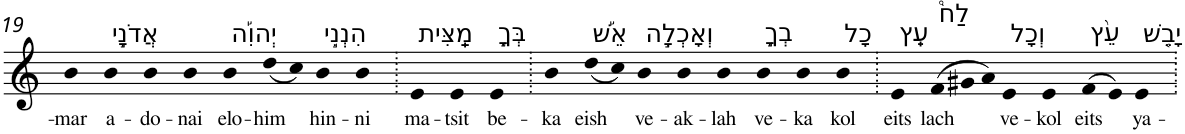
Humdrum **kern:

**kern	**text
*part1	*part1
*staff1	*staff1
*I"Piano	*
*I'Pno	*
!!LO:PB:g=z
*clefG2	*
*k[]	*
=19	=19
!	!LO:LY:b
4b	-mar
!LO:TX:a:t=אֲדֹנָ֣י	!
!	!LO:LY:b
4b	a-
!	!LO:LY:b
4b	-do-
!	!LO:LY:b
4b	-nai
!LO:TX:a:t=יְהוִ֡ה	!
!	!LO:LY:b
4b	elo-
!	!LO:LY:b
(<8dd	-him
8cc)	.
!LO:TX:a:t=הִנְנִ֣י	!
!	!LO:LY:b
4b	hin-
!	!LO:LY:b
4b	-ni
=20.	=20.
!LO:TX:a:t=מַֽצִּית	!
!	!LO:LY:b
4e	ma-
!	!LO:LY:b
4e	-tsit
!LO:TX:a:t=בְּךָ֣	!
!	!LO:LY:b
4e	be-
=21.	=21.
!	!LO:LY:b
4b	-ka
!LO:TX:a:t=אֵ֡שׁ	!
!	!LO:LY:b
(<8dd	eish
8cc)	.
!LO:TX:a:t=וְאָכְלָ֣ה	!
!	!LO:LY:b
4b	ve-
!	!LO:LY:b
4b	-ak-
!	!LO:LY:b
4b	-lah
!LO:TX:a:t=בְךָ֣	!
!	!LO:LY:b
4b	ve-
!	!LO:LY:b
4b	-ka
!LO:TX:a:t=כָל	!
!	!LO:LY:b
4b	kol
=22.	=22.
!LO:TX:a:t=עֵֽץ	!
!	!LO:LY:b
4e	eits
*Xtuplet	*
!LO:TX:a:t=לַח֩	!
!	!LO:LY:b
(>12f	lach
12g#X	.
12a)	.
!LO:TX:a:t=וְכָל	!
!	!LO:LY:b
4e	ve-
!	!LO:LY:b
4e	-kol
!LO:TX:a:t=עֵ֨ץ	!
!	!LO:LY:b
(>8f	eits
8e)	.
!LO:TX:a:t=יָבֵ֤שׁ	!
!	!LO:LY:b
4e	ya-
=.	=.
*-	*-
